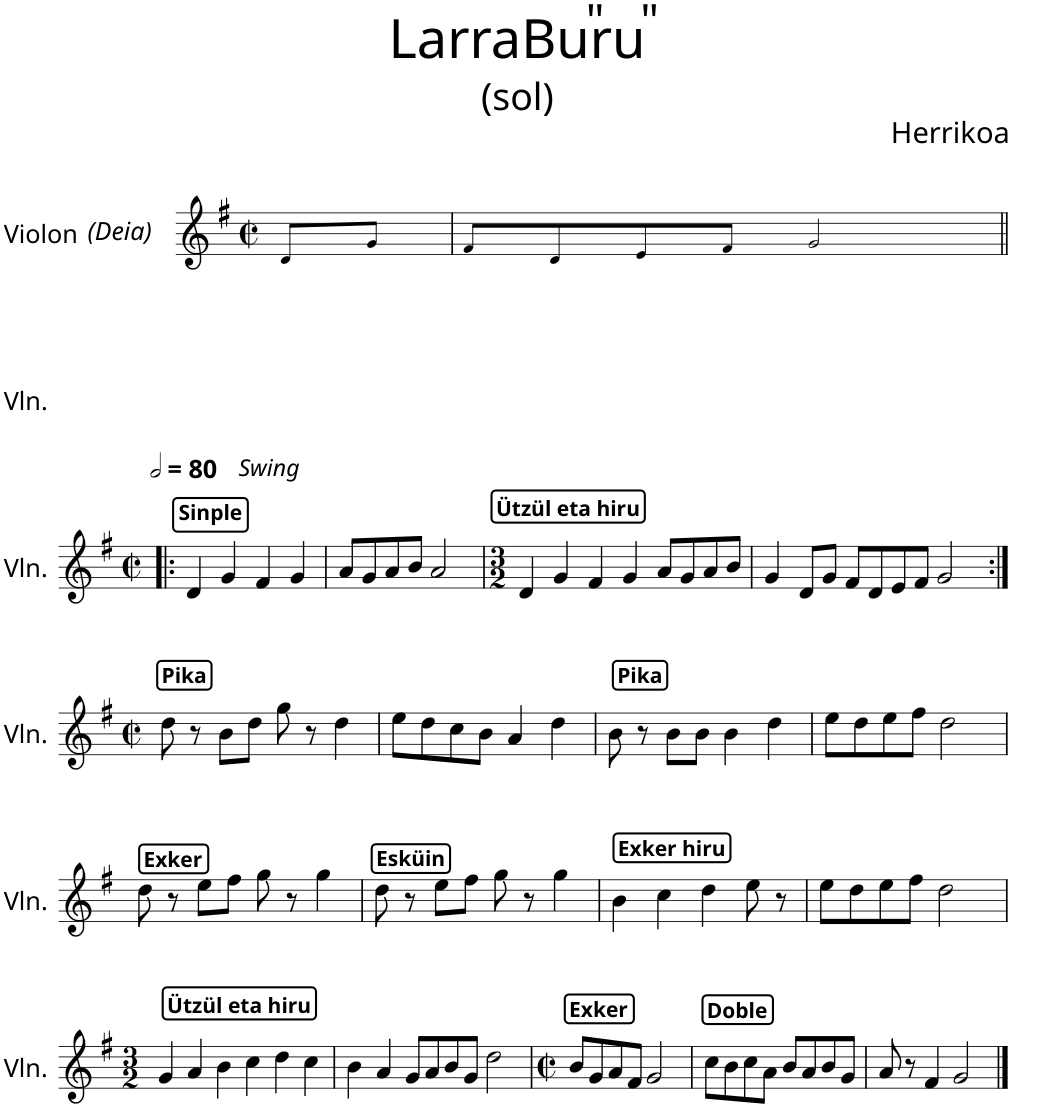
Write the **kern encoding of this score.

**kern
*part1
*staff1
*I"Violon
*I'Vln.
*clefG2
*k[f#]
*M2/2
*met(c|)
=1
8d!/L
8g!/J
=2
8f#!/L
8d!/
8e!/
8f#!/J
2g!/
!!LO:LB:g=z
=3!|:
!!LO:REH:place=s1:a:B:cj:t=Sinple
*M2/2
*met(c|)
*MM160
!LO:TX:a:i:t=Swing
4d/
4g/
4f#/
4g/
=4
8a/L
8g/
8a/
8b/J
2a/
!!LO:REH:place=s1:a:B:cj:t=Ützül eta hiru
=5
*M3/2
4d/
4g/
4f#/
4g/
8a/L
8g/
8a/
8b/J
=6
4g/
8d/L
8g/J
8f#/L
8d/
8e/
8f#/J
2g/
!!LO:LB:g=z
!!LO:REH:place=s1:a:B:cj:t=Pika
=7:|!
*M2/2
*met(c|)
8dd\
8r
8b\L
8dd\J
8gg\
8r
4dd\
=8
8ee\L
8dd\
8cc\
8b\J
4a/
4dd\
!!LO:REH:place=s1:a:B:cj:t=Pika
=9
8b\
8r
8b\L
8b\J
4b\
4dd\
=10
8ee\L
8dd\
8ee\
8ff#\J
2dd\
!!LO:LB:g=z
!!LO:REH:place=s1:a:B:cj:t=Exker
=11
8dd\
8r
8ee\L
8ff#\J
8gg\
8r
4gg\
!!LO:REH:place=s1:a:B:cj:t=Esküin
=12
8dd\
8r
8ee\L
8ff#\J
8gg\
8r
4gg\
!!LO:REH:place=s1:a:B:cj:t=Exker hiru
=13
4b\
4cc\
4dd\
8ee\
8r
=14
8ee\L
8dd\
8ee\
8ff#\J
2dd\
!!LO:LB:g=z
!!LO:REH:place=s1:a:B:cj:t=Ützül eta hiru
=15
*M3/2
4g/
4a/
4b\
4cc\
4dd\
4cc\
=16
4b\
4a/
8g/L
8a/
8b/
8g/J
2dd\
!!LO:REH:place=s1:a:B:cj:t=Exker
=17
*M2/2
*met(c|)
8b/L
8g/
8a/
8f#/J
2g/
!!LO:REH:place=s1:a:B:cj:t=Doble
=18
8cc\L
8b\
8cc\
8a\J
8b/L
8a/
8b/
8g/J
=19
8a/
8r
4f#/
2g/
==
*-
